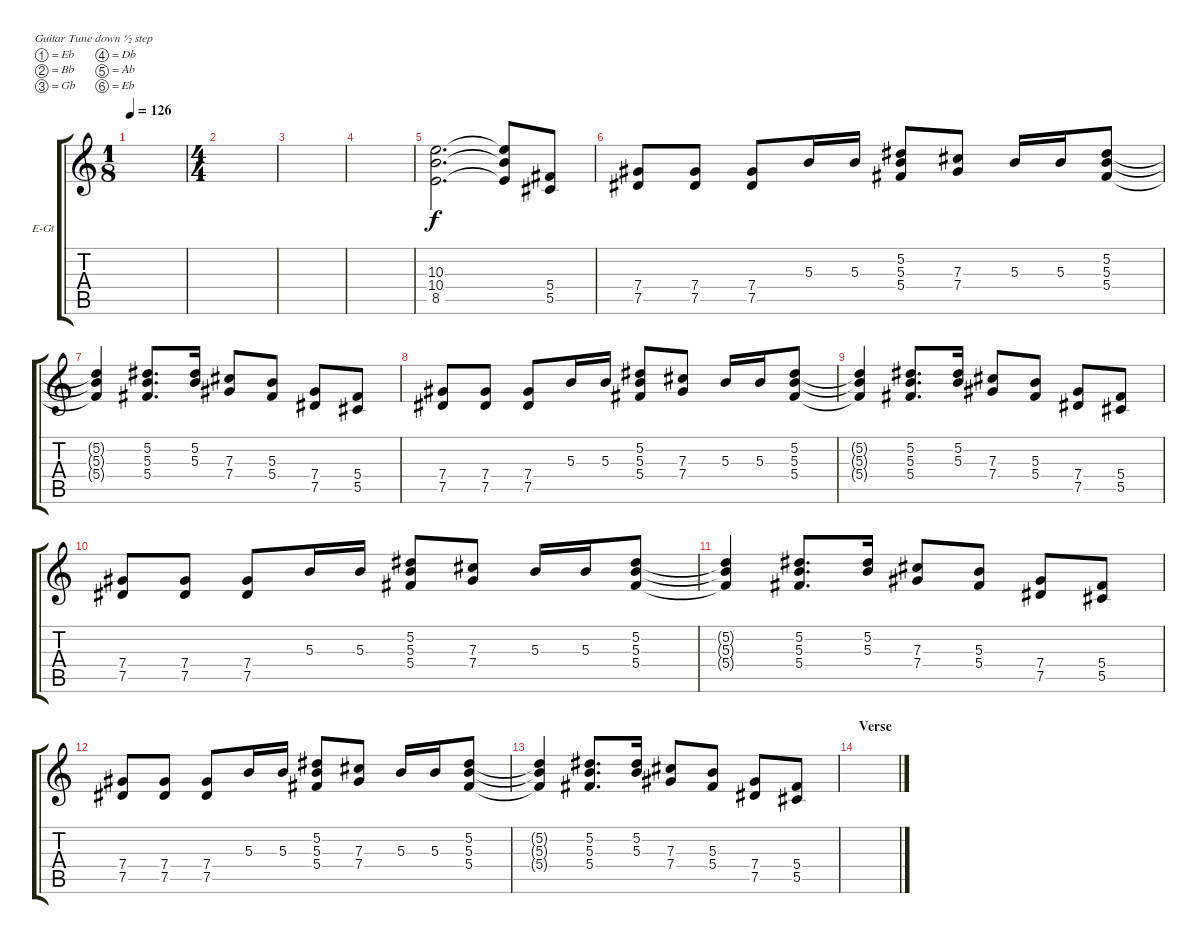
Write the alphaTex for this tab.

\defaultSystemsLayout 4
\bracketExtendMode groupsimilarinstruments
\firstSystemTrackNameOrientation horizontal
\otherSystemsTrackNameOrientation horizontal
\track ("ACE FREHLEY" "E-Gt") {instrument distortionguitar}
\staff {score tabs}
\tuning (Eb4 Bb3 Gb3 Db3 Ab2 Eb2)
\ts (1 8)
\tempo 126
\clef g2
\ks c
|
\ts (4 4)
|
|
|
(8.5 10.4 10.3).2{d beam invert} (10.4{t} 8.5{t} 10.3{t}).8 (5.5 5.4).8 |
(7.5 7.4).8 (7.4 7.5).8 (7.5 7.4).8 5.3.16 5.3.16 (5.2 5.3 5.4).8 (7.4 7.3).8 5.3.16 5.3.16 (5.2 5.3 5.4).8 |
(5.2{t} 5.3{t} 5.4{t}).4 (5.4 5.3 5.2).8{d} (5.2 5.3).16 (7.3 7.4).8 (5.4 5.3).8 (7.4 7.5).8 (5.5 5.4).8 |
(7.5 7.4).8 (7.4 7.5).8 (7.5 7.4).8 5.3.16 5.3.16 (5.2 5.3 5.4).8 (7.4 7.3).8 5.3.16 5.3.16 (5.2 5.3 5.4).8 |
(5.2{t} 5.3{t} 5.4{t}).4 (5.4 5.3 5.2).8{d} (5.2 5.3).16 (7.3 7.4).8 (5.4 5.3).8 (7.4 7.5).8 (5.5 5.4).8 |
(7.5 7.4).8 (7.4 7.5).8 (7.5 7.4).8 5.3.16 5.3.16 (5.2 5.3 5.4).8 (7.4 7.3).8 5.3.16 5.3.16 (5.2 5.3 5.4).8 |
(5.2{t} 5.3{t} 5.4{t}).4 (5.4 5.3 5.2).8{d} (5.2 5.3).16 (7.3 7.4).8 (5.4 5.3).8 (7.4 7.5).8 (5.5 5.4).8 |
(7.5 7.4).8 (7.4 7.5).8 (7.5 7.4).8 5.3.16 5.3.16 (5.2 5.3 5.4).8 (7.4 7.3).8 5.3.16 5.3.16 (5.2 5.3 5.4).8 |
(5.2{t} 5.3{t} 5.4{t}).4 (5.4 5.3 5.2).8{d} (5.2 5.3).16 (7.3 7.4).8 (5.4 5.3).8 (7.4 7.5).8 (5.5 5.4).8 |
\section ("" "Verse")
